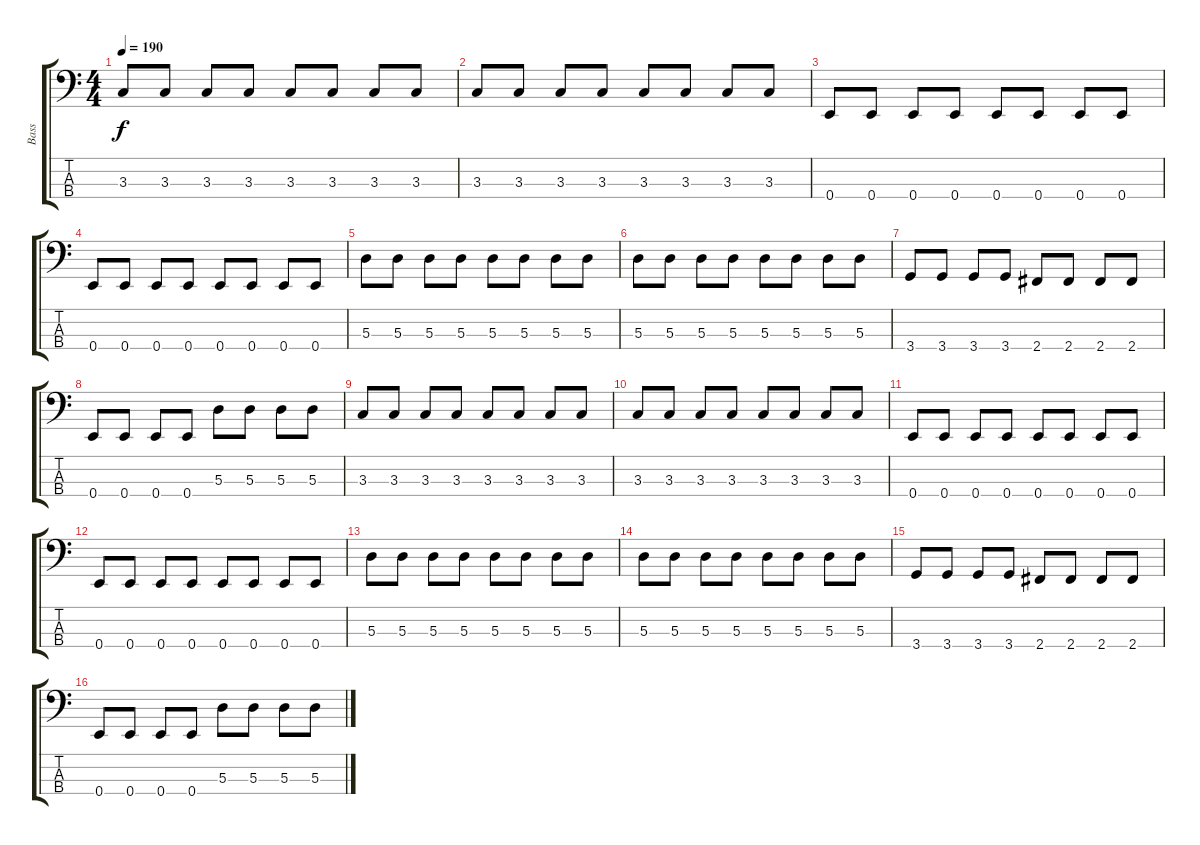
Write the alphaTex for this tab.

\track ("Bass" "Bass") {instrument electricbasspick}
\staff {score tabs}
\tuning (G2 D2 A1 E1) {hide}
\ts (4 4)
\tempo 190
\clef f4
\ks c
3.3.8{dy f} 3.3.8 3.3.8 3.3.8 3.3.8 3.3.8 3.3.8 3.3.8 |
3.3.8 3.3.8 3.3.8 3.3.8 3.3.8 3.3.8 3.3.8 3.3.8 |
0.4.8 0.4.8 0.4.8 0.4.8 0.4.8 0.4.8 0.4.8 0.4.8 |
0.4.8 0.4.8 0.4.8 0.4.8 0.4.8 0.4.8 0.4.8 0.4.8 |
5.3.8 5.3.8 5.3.8 5.3.8 5.3.8 5.3.8 5.3.8 5.3.8 |
5.3.8 5.3.8 5.3.8 5.3.8 5.3.8 5.3.8 5.3.8 5.3.8 |
3.4.8 3.4.8 3.4.8 3.4.8 2.4.8 2.4.8 2.4.8 2.4.8 |
0.4.8 0.4.8 0.4.8 0.4.8 5.3.8 5.3.8 5.3.8 5.3.8 |
3.3.8 3.3.8 3.3.8 3.3.8 3.3.8 3.3.8 3.3.8 3.3.8 |
3.3.8 3.3.8 3.3.8 3.3.8 3.3.8 3.3.8 3.3.8 3.3.8 |
0.4.8 0.4.8 0.4.8 0.4.8 0.4.8 0.4.8 0.4.8 0.4.8 |
0.4.8 0.4.8 0.4.8 0.4.8 0.4.8 0.4.8 0.4.8 0.4.8 |
5.3.8 5.3.8 5.3.8 5.3.8 5.3.8 5.3.8 5.3.8 5.3.8 |
5.3.8 5.3.8 5.3.8 5.3.8 5.3.8 5.3.8 5.3.8 5.3.8 |
3.4.8 3.4.8 3.4.8 3.4.8 2.4.8 2.4.8 2.4.8 2.4.8 |
0.4.8 0.4.8 0.4.8 0.4.8 5.3.8 5.3.8 5.3.8 5.3.8
